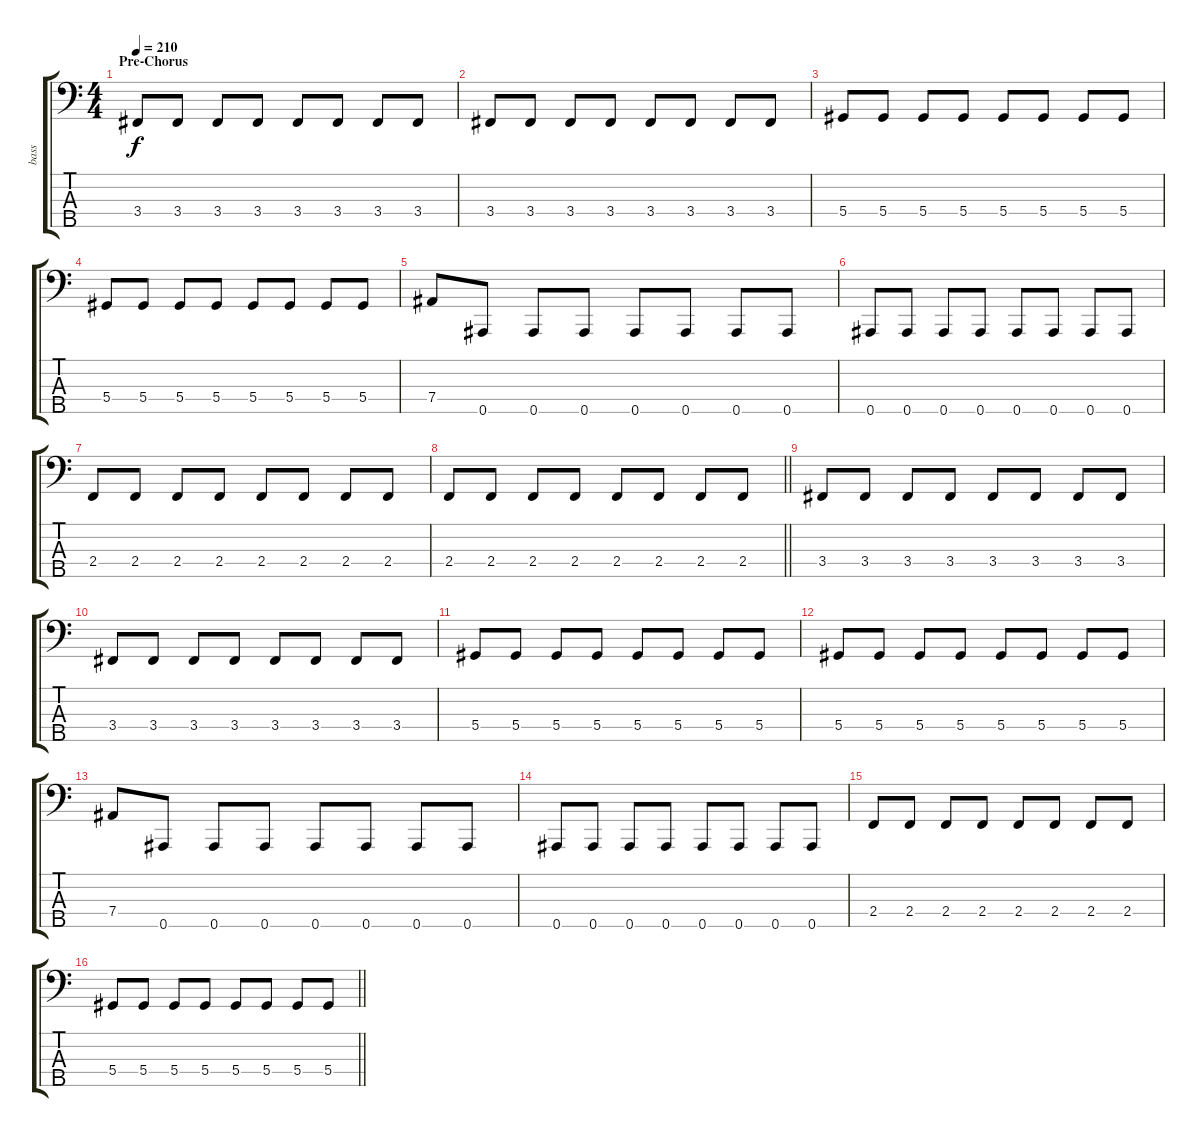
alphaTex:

\track ("bass" "bass") {solo instrument electricbassfinger}
\staff {score tabs}
\tuning (Gb2 Db2 Ab1 Eb1 Bb0) {hide}
\ts (4 4)
\section ("" "Pre-Chorus")
\tempo 210
\clef f4
\ks c
3.4.8{dy f} 3.4.8 3.4.8 3.4.8 3.4.8 3.4.8 3.4.8 3.4.8 |
3.4.8 3.4.8 3.4.8 3.4.8 3.4.8 3.4.8 3.4.8 3.4.8 |
5.4.8 5.4.8 5.4.8 5.4.8 5.4.8 5.4.8 5.4.8 5.4.8 |
5.4.8 5.4.8 5.4.8 5.4.8 5.4.8 5.4.8 5.4.8 5.4.8 |
7.4.8 0.5.8 0.5.8 0.5.8 0.5.8 0.5.8 0.5.8 0.5.8 |
0.5.8 0.5.8 0.5.8 0.5.8 0.5.8 0.5.8 0.5.8 0.5.8 |
2.4.8 2.4.8 2.4.8 2.4.8 2.4.8 2.4.8 2.4.8 2.4.8 |
\barLineRight lightlight
2.4.8 2.4.8 2.4.8 2.4.8 2.4.8 2.4.8 2.4.8 2.4.8 |
3.4.8 3.4.8 3.4.8 3.4.8 3.4.8 3.4.8 3.4.8 3.4.8 |
3.4.8 3.4.8 3.4.8 3.4.8 3.4.8 3.4.8 3.4.8 3.4.8 |
5.4.8 5.4.8 5.4.8 5.4.8 5.4.8 5.4.8 5.4.8 5.4.8 |
5.4.8 5.4.8 5.4.8 5.4.8 5.4.8 5.4.8 5.4.8 5.4.8 |
7.4.8 0.5.8 0.5.8 0.5.8 0.5.8 0.5.8 0.5.8 0.5.8 |
0.5.8 0.5.8 0.5.8 0.5.8 0.5.8 0.5.8 0.5.8 0.5.8 |
2.4.8 2.4.8 2.4.8 2.4.8 2.4.8 2.4.8 2.4.8 2.4.8 |
\barLineRight lightlight
5.4.8 5.4.8 5.4.8 5.4.8 5.4.8 5.4.8 5.4.8 5.4.8
